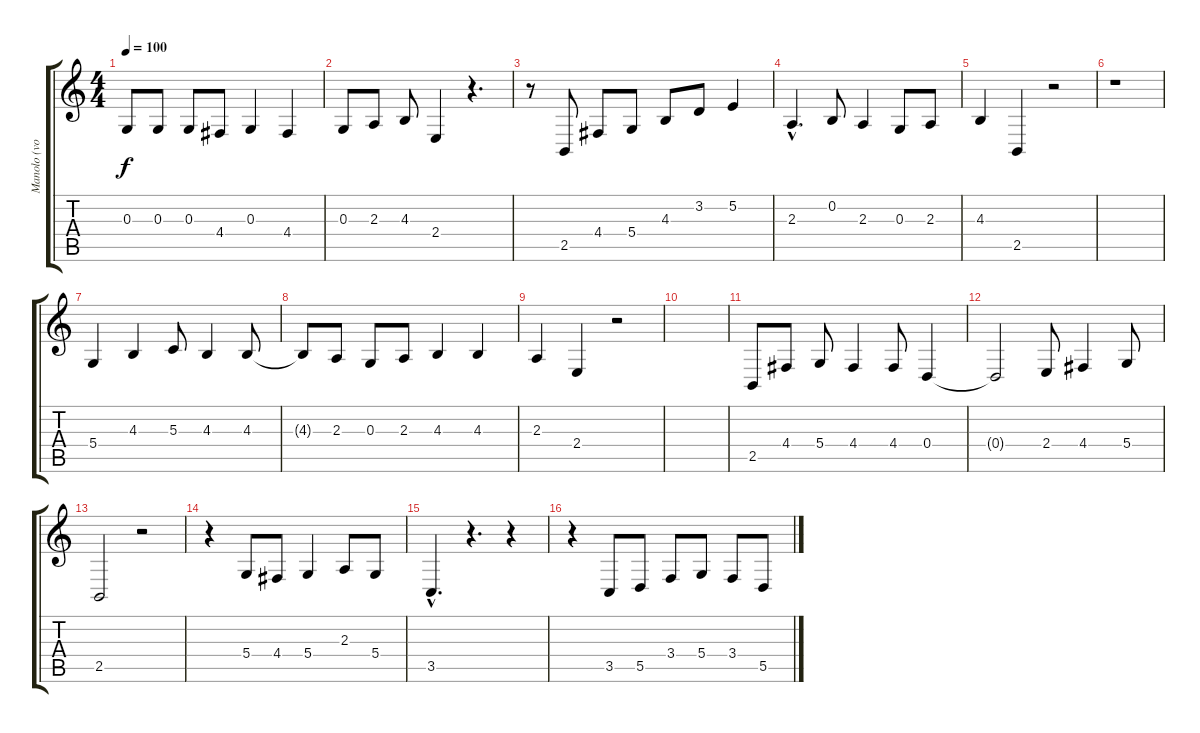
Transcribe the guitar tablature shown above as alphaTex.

\track ("Manolo (voz)" "Manolo (vo") {instrument tenorsax}
\staff {score tabs}
\tuning (E4 B3 G3 D3 A2 E2) {hide}
\ts (4 4)
\tempo 100
\clef g2
\ks c
0.3{t}.8{dy f} 0.3.8 0.3.8 4.4.8 0.3.4 4.4.4 |
0.3.8 2.3.8 4.3.8 2.4.4 r.4{d} |
r.8 2.5.8 4.4.8 5.4.8 4.3.8 3.2.8 5.2.4 |
2.3{hac}.4{d} 0.2.8 2.3.4 0.3.8 2.3.8 |
4.3.4 2.5.4 r.2 |
r.1 |
5.4.4 4.3.4 5.3.8 4.3.4 4.3.8 |
4.3{t}.8 2.3.8 0.3.8 2.3.8 4.3.4 4.3.4 |
2.3.4 2.4.4 r.2 |
|
2.5.8 4.4.8 5.4.8 4.4.4 4.4.8 0.4.4 |
0.4{t}.2 2.4.8 4.4.4 5.4.8 |
2.5.2 r.2 |
r.4 5.4.8 4.4.8 5.4.4 2.3.8 5.4.8 |
3.5{hac}.4{d} r.4{d} r.4 |
r.4 3.5.8 5.5.8 3.4.8 5.4.8 3.4.8 5.5.8
